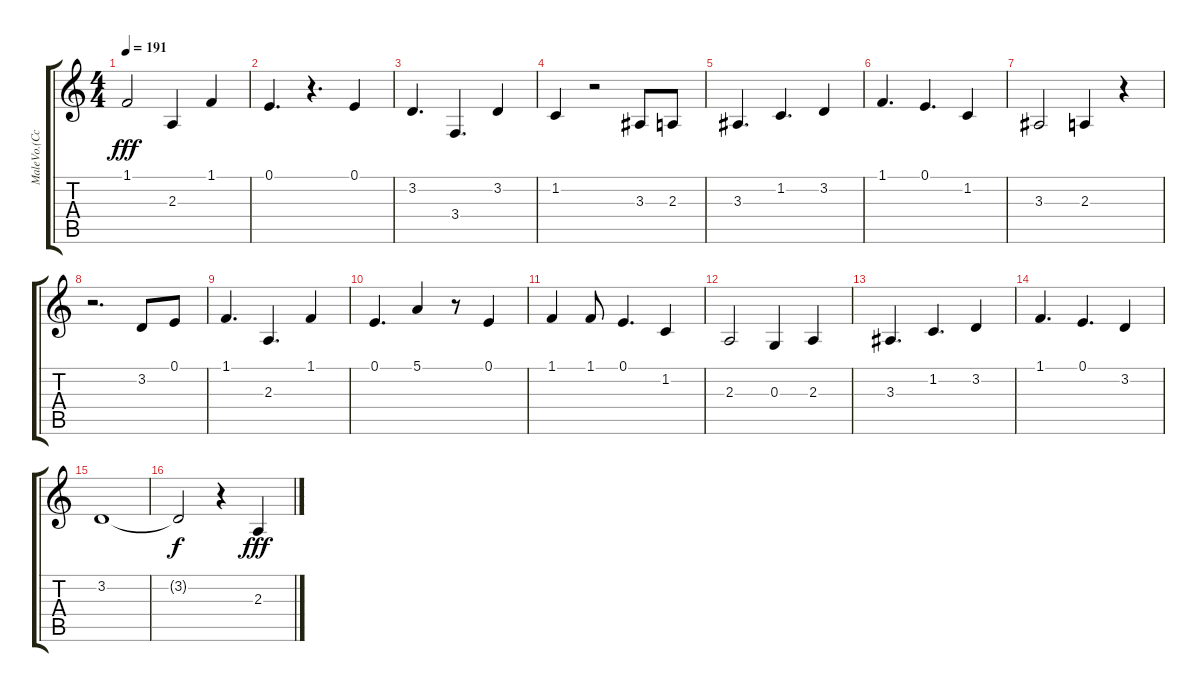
\track ("MaleVo.(Cch.)" "MaleVo.(Cc") {instrument sopranosax}
\staff {score tabs}
\tuning (E4 B3 G3 D3 A2 E2) {hide}
\ts (4 4)
\tempo 191
\clef g2
\ks c
1.1.2{dy fff} 2.3.4 1.1.4 |
0.1.4{d} r.4{d} 0.1.4 |
3.2.4{d} 3.4.4{d} 3.2.4 |
1.2.4 r.2 3.3.8 2.3.8 |
3.3.4{d} 1.2.4{d} 3.2.4 |
1.1.4{d} 0.1.4{d} 1.2.4 |
3.3.2 2.3.4 r.4 |
r.2{d} 3.2.8 0.1.8 |
1.1.4{d} 2.3.4{d} 1.1.4 |
0.1.4{d} 5.1.4 r.8 0.1.4 |
1.1.4 1.1.8 0.1.4{d} 1.2.4 |
2.3.2 0.3.4 2.3.4 |
3.3.4{d} 1.2.4{d} 3.2.4 |
1.1.4{d} 0.1.4{d} 3.2.4 |
3.2.1 |
3.2{t}.2{dy f} r.4 2.3.4{dy fff}
